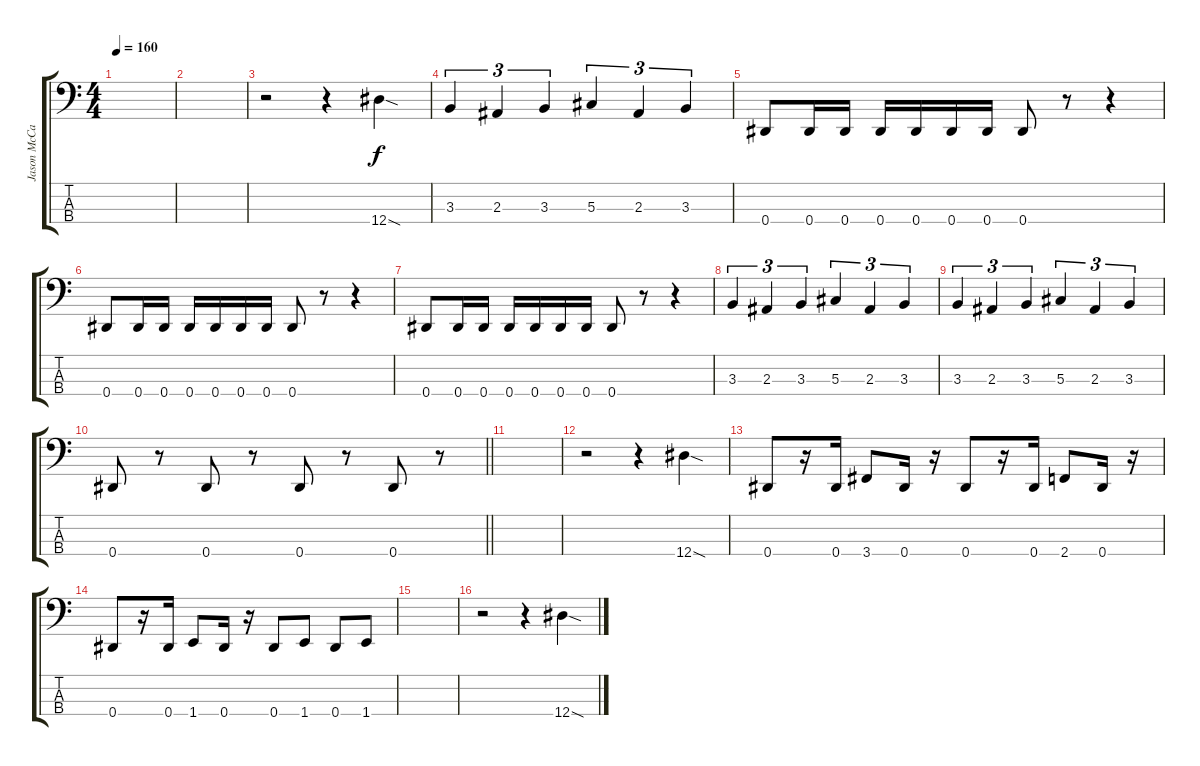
\track ("Jason McCaslin (Cone)" "Jason McCa") {instrument electricbassfinger}
\staff {score tabs}
\tuning (Gb2 Db2 Ab1 Eb1) {hide}
\ts (4 4)
\tempo 160
\clef f4
\ks c
|
|
r.2 r.4 12.4{sod}.4 |
3.3.4{tu (3 2)} 2.3.4{tu (3 2)} 3.3.4{tu (3 2)} 5.3.4{tu (3 2)} 2.3.4{tu (3 2)} 3.3.4{tu (3 2)} |
0.4.8 0.4.16 0.4.16 0.4.16 0.4.16 0.4.16 0.4.16 0.4.8 r.8 r.4 |
0.4.8 0.4.16 0.4.16 0.4.16 0.4.16 0.4.16 0.4.16 0.4.8 r.8 r.4 |
0.4.8 0.4.16 0.4.16 0.4.16 0.4.16 0.4.16 0.4.16 0.4.8 r.8 r.4 |
3.3.4{tu (3 2)} 2.3.4{tu (3 2)} 3.3.4{tu (3 2)} 5.3.4{tu (3 2)} 2.3.4{tu (3 2)} 3.3.4{tu (3 2)} |
3.3.4{tu (3 2)} 2.3.4{tu (3 2)} 3.3.4{tu (3 2)} 5.3.4{tu (3 2)} 2.3.4{tu (3 2)} 3.3.4{tu (3 2)} |
\barLineRight lightlight
0.4.8 r.8 0.4.8 r.8 0.4.8 r.8 0.4.8 r.8 |
|
r.2 r.4 12.4{sod}.4 |
0.4.8 r.16 0.4.16 3.4.8 0.4.16 r.16 0.4.8 r.16 0.4.16 2.4.8 0.4.16 r.16 |
0.4.8 r.16 0.4.16 1.4.8 0.4.16 r.16 0.4.8 1.4.8 0.4.8 1.4.8 |
|
r.2 r.4 12.4{sod}.4
